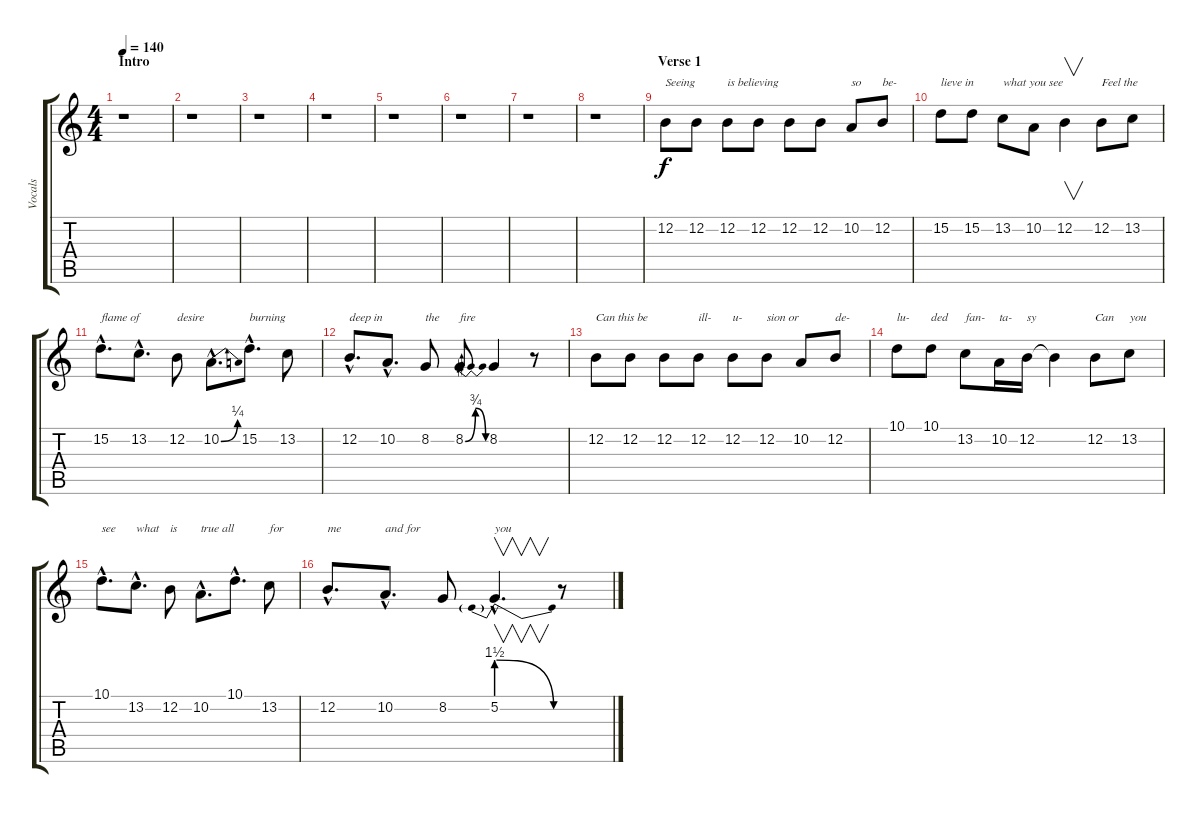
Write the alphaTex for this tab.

\track ("Vocals" "Vocals") {instrument lead8bassandlead}
\staff {score tabs}
\tuning (E4 B3 G3 D3 A2 E2) {hide}
\ts (4 4)
\section ("" "Intro")
\tempo 140
\clef g2
\ks c
r.1{dy f instrument lead8bassandlead} |
r.1 |
r.1 |
r.1 |
r.1 |
r.1 |
r.1 |
r.1 |
\section ("" "Verse 1")
12.2.8{txt "Seeing"} 12.2.8 12.2.8{txt "is believing"} 12.2.8 12.2.8 12.2.8 10.2.8{txt "so"} 12.2.8{txt "be-"} |
15.2.8{txt "lieve in"} 15.2.8 13.2.8{txt "what you see"} 10.2.8 12.2.4{v} 12.2.8{txt "Feel the"} 13.2.8 |
15.2{hac}.8{d txt "flame of"} 13.2{hac}.8{d} 12.2.8{txt "desire"} 10.2{be (bend 0 0 60 1) hac}.8{d} 15.2{hac}.8{d txt "burning"} 13.2.8 |
12.2{hac}.8{d txt "deep in"} 10.2{hac}.8{d} 8.2.8{txt "the"} 8.2{be (bendrelease 0 0 30 3 30 3 60 0)}.8{txt "fire"} 8.2.4 r.8 |
12.2.8{txt "Can this be"} 12.2.8 12.2.8 12.2.8{txt "ill-"} 12.2.8{txt "u-"} 12.2.8{txt "sion or"} 10.2.8 12.2.8{txt "de-"} |
10.1.8{txt "lu-"} 10.1.8{txt "ded"} 13.2.8{txt "fan-"} 10.2.16{txt "ta-"} 12.2.16{txt "sy"} 12.2{t}.4 12.2.8{txt "Can"} 13.2.8{txt "you"} |
10.1{hac}.8{d txt "see"} 13.2{hac}.8{d txt "what"} 12.2.8{txt "is"} 10.2{hac}.8{d txt "true all"} 10.1{hac}.8{d} 13.2.8{txt "for"} |
12.2{hac}.8{d txt "me"} 10.2{hac}.8{d txt "and for"} 8.2.8 5.2{be (prebendrelease 0 6 60 0) hac}.4{v d txt "you"} r.8
